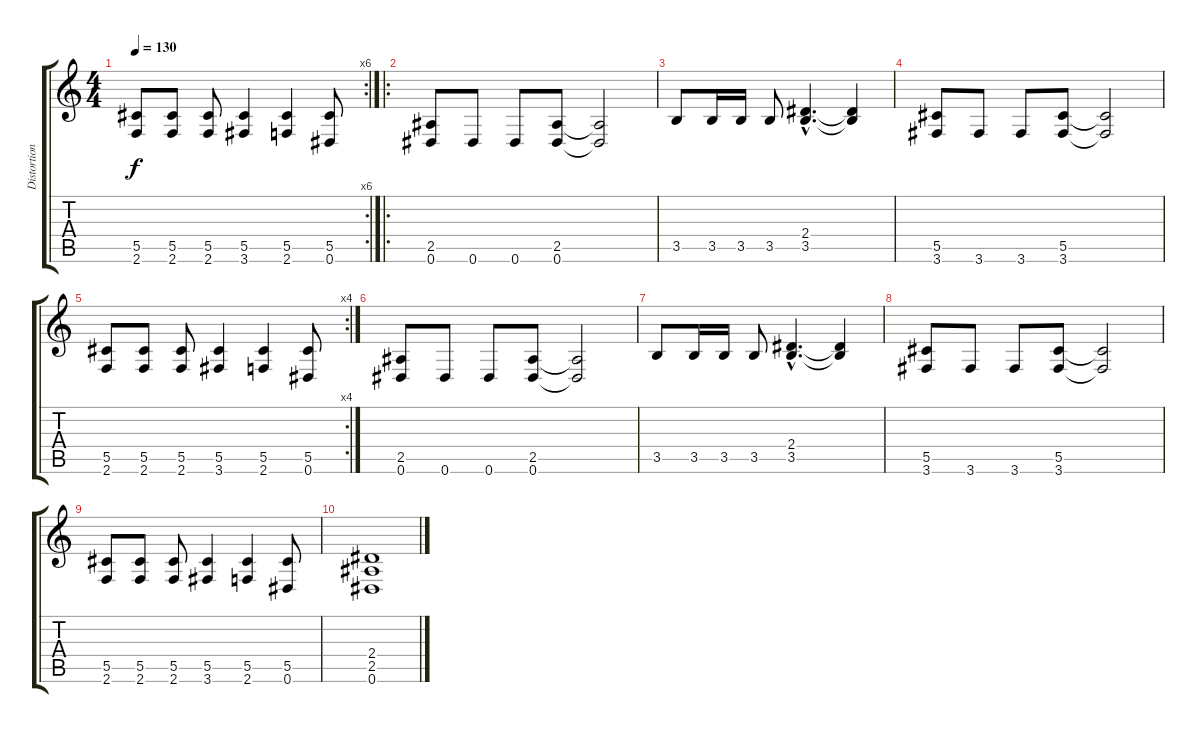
\track ("Distortion Rythm" "Distortion") {instrument distortionguitar}
\staff {score tabs}
\tuning (Eb4 Bb3 Gb3 Db3 Ab2 Eb2) {hide}
\rc 6
\ts (4 4)
\tempo 130
\clef g2
\ks c
(5.5 2.6).8{dy f} (5.5 2.6).8 (5.5 2.6).8 (5.5 3.6).4 (5.5 2.6).4 (5.5 0.6).8 |
\ro
(2.5 0.6).8 0.6.8 0.6.8 (2.5 0.6).8 (2.5{t} 0.6{t}).2 |
3.5.8 3.5.16 3.5.16 3.5.8 (2.4{hac} 3.5{hac}).4{d} (2.4{t} 3.5{t}).4 |
(5.5 3.6).8 3.6.8 3.6.8 (5.5 3.6).8 (5.5{t} 3.6{t}).2 |
\rc 4
(5.5 2.6).8 (5.5 2.6).8 (5.5 2.6).8 (5.5 3.6).4 (5.5 2.6).4 (5.5 0.6).8 |
(2.5 0.6).8 0.6.8 0.6.8 (2.5 0.6).8 (2.5{t} 0.6{t}).2 |
3.5.8 3.5.16 3.5.16 3.5.8 (2.4{hac} 3.5{hac}).4{d} (2.4{t} 3.5{t}).4 |
(5.5 3.6).8 3.6.8 3.6.8 (5.5 3.6).8 (5.5{t} 3.6{t}).2 |
(5.5 2.6).8 (5.5 2.6).8 (5.5 2.6).8 (5.5 3.6).4 (5.5 2.6).4 (5.5 0.6).8 |
(2.4 2.5 0.6).1
